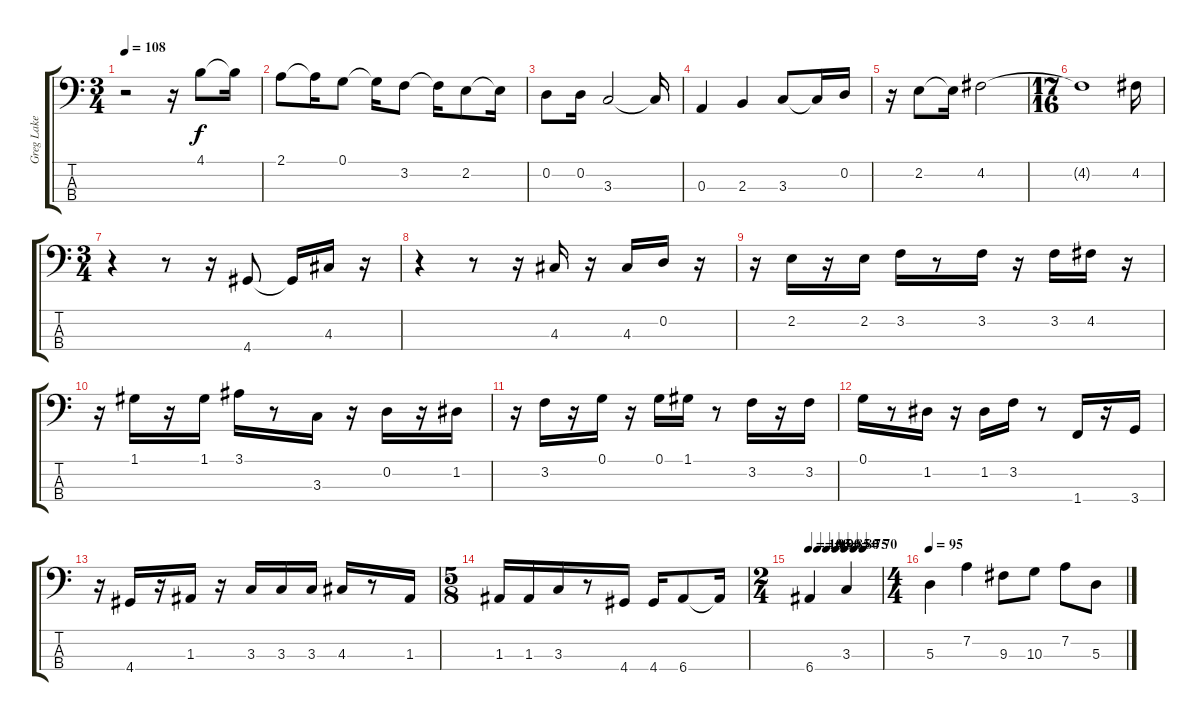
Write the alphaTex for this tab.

\track ("Greg Lake (Bass)" "Greg Lake ") {instrument electricbasspick}
\staff {score tabs}
\tuning (G2 D2 A1 E1) {hide}
\ts (3 4)
\tempo 108
\clef f4
\ks c
r.2{dy f} r.16 4.1.8 4.1{t}.16 |
2.1.8 2.1{t}.16 0.1.8 0.1{t}.16 3.2.8 3.2{t}.16 2.2.8 2.2{t}.16 |
0.2.8 0.2.16 3.3.2 3.3{t}.16 |
0.3.4 2.3.4 3.3.8 3.3{t}.16 0.2.16 |
r.16 2.2.8 2.2{t}.16 4.2.2 |
\ts (17 16)
4.2{t}.1 4.2.16 |
\ts (3 4)
r.4 r.8 r.16 4.4.8 4.4{t}.16 4.3.16 r.16 |
r.4 r.8 r.16 4.3.16 r.16 4.3.16 0.2.16 r.16 |
r.16 2.2.16 r.16 2.2.16 3.2.16 r.8 3.2.16 r.16 3.2.16 4.2.16 r.16 |
r.16 1.1.16 r.16 1.1.16 3.1.16 r.8 3.3.16 r.16 0.2.16 r.16 1.2.16 |
r.16 3.2.16 r.16 0.1.16 r.16 0.1.16 1.1.16 r.8 3.2.16 r.16 3.2.16 |
0.1.16 r.8 1.2.16 r.16 1.2.16 3.2.16 r.8 1.4.16 r.16 3.4.16 |
r.16 4.4.16 r.16 1.3.16 r.16 3.3.16 3.3.16 3.3.16 4.3.16 r.8 1.3.16 |
\ts (5 8)
1.3.16 1.3.16 3.3.16 r.8 4.4.16 4.4.16 6.4.8 6.4{t}.16 |
\ts (2 4)
\tempo 100
\tempo (95 0.125)
\tempo (90 0.25)
\tempo (85 0.375)
\tempo (80 0.5)
\tempo (75 0.625)
\tempo (70 0.75)
6.4.4 3.3.4 |
\ts (4 4)
\tempo 95
5.3.4 7.2.4 9.3.8 10.3.8 7.2.8 5.3.8
